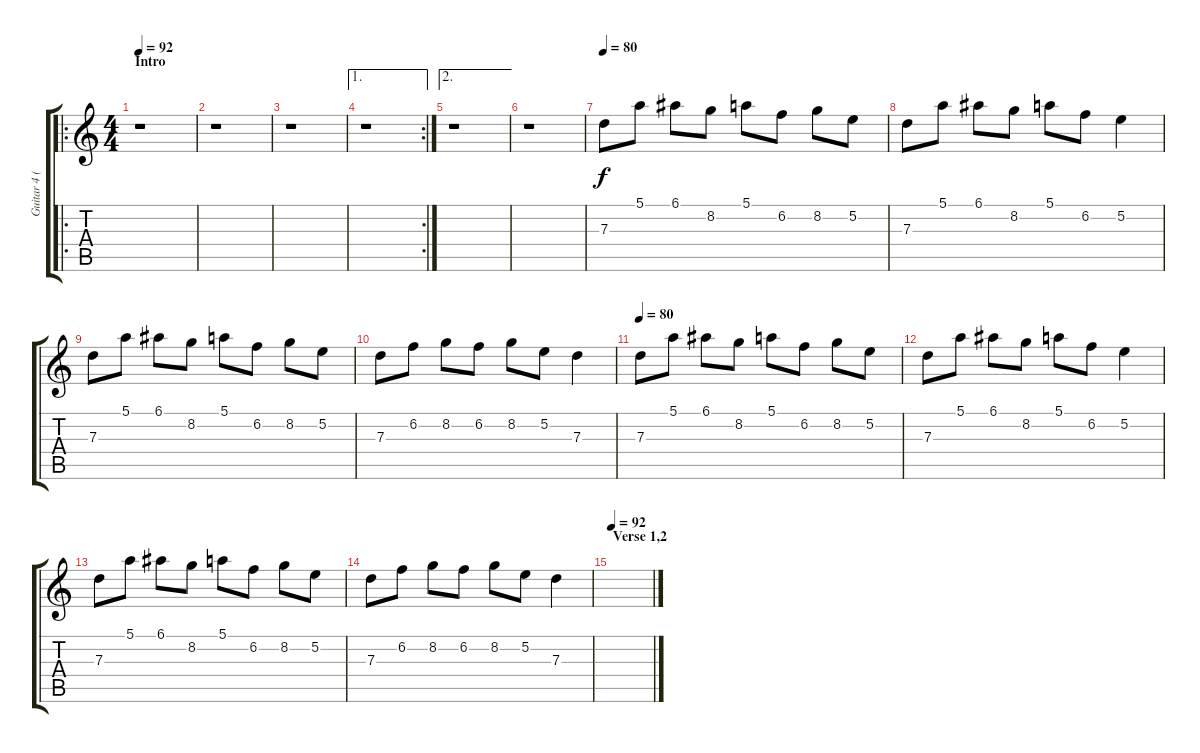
\track ("Guitar 4 (Clean)" "Guitar 4 (") {instrument acousticguitarsteel}
\staff {score tabs}
\tuning (E4 B3 G3 D3 A2 E2) {hide}
\ro
\ts (4 4)
\section ("" "Intro")
\tempo 92
\clef g2
\ks c
r.1{dy f instrument acousticguitarsteel} |
r.1 |
r.1 |
\ae 1
\rc 2
r.1 |
\ae 2
r.1 |
r.1 |
\tempo 80
7.3.8 5.1.8 6.1.8 8.2.8 5.1.8 6.2.8 8.2.8 5.2.8 |
7.3.8 5.1.8 6.1.8 8.2.8 5.1.8 6.2.8 5.2.4 |
7.3.8 5.1.8 6.1.8 8.2.8 5.1.8 6.2.8 8.2.8 5.2.8 |
7.3.8 6.2.8 8.2.8 6.2.8 8.2.8 5.2.8 7.3.4 |
\tempo 80
7.3.8 5.1.8 6.1.8 8.2.8 5.1.8 6.2.8 8.2.8 5.2.8 |
7.3.8 5.1.8 6.1.8 8.2.8 5.1.8 6.2.8 5.2.4 |
7.3.8 5.1.8 6.1.8 8.2.8 5.1.8 6.2.8 8.2.8 5.2.8 |
7.3.8 6.2.8 8.2.8 6.2.8 8.2.8 5.2.8 7.3.4 |
\section ("" "Verse 1,2")
\tempo 92
